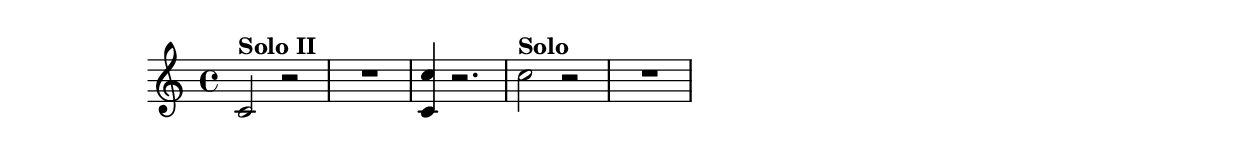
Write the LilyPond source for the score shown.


\header { texidoc = " Multimeasure rests are printed after solos, both
    for solo1 and for solo2."  }
\version "2.7.39"

\layout { ragged-right = ##t }
\new Staff 
\partcombine
\relative c''{ R1*2 | c4 r2.  | c2 r  | R1 }
\relative c' {  c2 r | R1 | c4 r2. | R1*2  }
